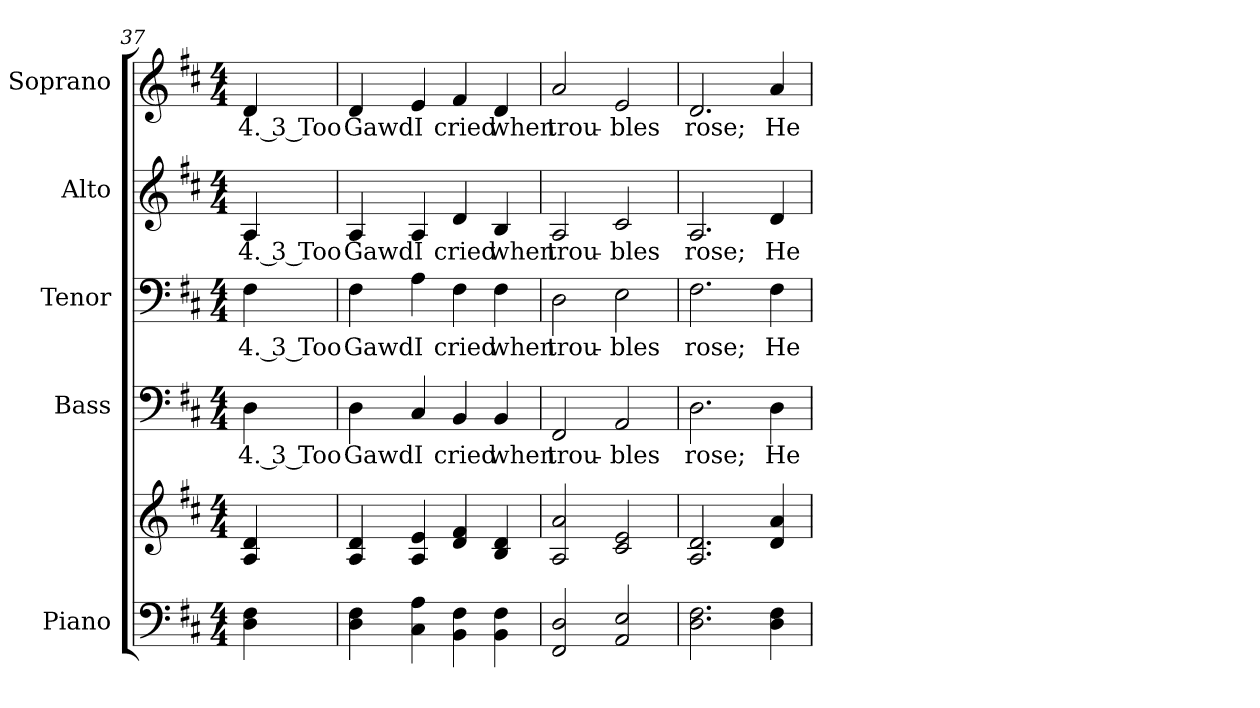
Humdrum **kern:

**kern	**kern	**kern	**text	**kern	**text	**kern	**text	**kern	**text
*part5	*part5	*part4	*part4	*part3	*part3	*part2	*part2	*part1	*part1
*staff6	*staff5	*staff4	*staff4	*staff3	*staff3	*staff2	*staff2	*staff1	*staff1
*I"Piano	*	*I"Bass	*	*I"Tenor	*	*I"Alto	*	*I"Soprano	*
*I'Pno.	*	*I'B.	*	*I'T.	*	*I'A.	*	*I'S.	*
!!LO:LB:g=z
*clefF4	*clefG2	*clefF4	*	*clefF4	*	*clefG2	*	*clefG2	*
*k[f#c#]	*k[f#c#]	*k[f#c#]	*	*k[f#c#]	*	*k[f#c#]	*	*k[f#c#]	*
*D:	*D:	*D:	*	*D:	*	*D:	*	*D:	*
*M4/4	*M4/4	*M4/4	*	*M4/4	*	*M4/4	*	*M4/4	*
=37	=37	=37	=37	=37	=37	=37	=37	=37	=37
!	!	!	!LO:LY:b:color=#000000	!	!	!	!	!	!
!	!	!	!	!	!LO:LY:b:color=#000000	!	!	!	!
!	!	!	!	!	!	!	!LO:LY:b:color=#000000	!	!
!	!	!	!	!	!	!	!	!	!LO:LY:b:color=#000000
4Di\ 4F#i	4Ai/ 4di	4Di\	4. 3 Too	4F#i\	4. 3 Too	4Ai/	4. 3 Too	4di/	4. 3 Too
=38	=38	=38	=38	=38	=38	=38	=38	=38	=38
!	!	!	!LO:LY:b:color=#000000	!	!	!	!	!	!
!	!	!	!	!	!LO:LY:b:color=#000000	!	!	!	!
!	!	!	!	!	!	!	!LO:LY:b:color=#000000	!	!
!	!	!	!	!	!	!	!	!	!LO:LY:b:color=#000000
4Di\ 4F#i	4Ai/ 4di	4Di\	Gawd	4F#i\	Gawd	4Ai/	Gawd	4di/	Gawd
!	!	!	!LO:LY:b:color=#000000	!	!	!	!	!	!
!	!	!	!	!	!LO:LY:b:color=#000000	!	!	!	!
!	!	!	!	!	!	!	!LO:LY:b:color=#000000	!	!
!	!	!	!	!	!	!	!	!	!LO:LY:b:color=#000000
4C#i\ 4Ai	4Ai/ 4ei	4C#i/	I	4Ai\	I	4Ai/	I	4ei/	I
!	!	!	!LO:LY:b:color=#000000	!	!	!	!	!	!
!	!	!	!	!	!LO:LY:b:color=#000000	!	!	!	!
!	!	!	!	!	!	!	!LO:LY:b:color=#000000	!	!
!	!	!	!	!	!	!	!	!	!LO:LY:b:color=#000000
4BBi\ 4F#i	4di/ 4f#i	4BBi/	cried	4F#i\	cried	4di/	cried	4f#i/	cried
!	!	!	!LO:LY:b:color=#000000	!	!	!	!	!	!
!	!	!	!	!	!LO:LY:b:color=#000000	!	!	!	!
!	!	!	!	!	!	!	!LO:LY:b:color=#000000	!	!
!	!	!	!	!	!	!	!	!	!LO:LY:b:color=#000000
4BBi\ 4F#i	4Bi/ 4di	4BBi/	when	4F#i\	when	4Bi/	when	4di/	when
=39	=39	=39	=39	=39	=39	=39	=39	=39	=39
!	!	!	!LO:LY:b:color=#000000	!	!	!	!	!	!
!	!	!	!	!	!LO:LY:b:color=#000000	!	!	!	!
!	!	!	!	!	!	!	!LO:LY:b:color=#000000	!	!
!	!	!	!	!	!	!	!	!	!LO:LY:b:color=#000000
2FF#i/ 2Di	2Ai/ 2ai	2FF#i/	trou-	2Di\	trou-	2Ai/	trou-	2ai/	trou-
!	!	!	!LO:LY:b:color=#000000	!	!	!	!	!	!
!	!	!	!	!	!LO:LY:b:color=#000000	!	!	!	!
!	!	!	!	!	!	!	!LO:LY:b:color=#000000	!	!
!	!	!	!	!	!	!	!	!	!LO:LY:b:color=#000000
2AAi/ 2Ei	2c#i/ 2ei	2AAi/	-bles	2Ei\	-bles	2c#i/	-bles	2ei/	-bles
!!LO:PB:g=z
=40	=40	=40	=40	=40	=40	=40	=40	=40	=40
!	!	!	!LO:LY:b:color=#000000	!	!	!	!	!	!
!	!	!	!	!	!LO:LY:b:color=#000000	!	!	!	!
!	!	!	!	!	!	!	!LO:LY:b:color=#000000	!	!
!	!	!	!	!	!	!	!	!	!LO:LY:b:color=#000000
2.Di\ 2.F#i	2.Ai/ 2.di	2.Di\	rose;	2.F#i\	rose;	2.Ai/	rose;	2.di/	rose;
!	!	!	!LO:LY:b:color=#000000	!	!	!	!	!	!
!	!	!	!	!	!LO:LY:b:color=#000000	!	!	!	!
!	!	!	!	!	!	!	!LO:LY:b:color=#000000	!	!
!	!	!	!	!	!	!	!	!	!LO:LY:b:color=#000000
4Di\ 4F#i	4di/ 4ai	4Di\	He	4F#i\	He	4di/	He	4ai/	He
=	=	=	=	=	=	=	=	=	=
*-	*-	*-	*-	*-	*-	*-	*-	*-	*-
